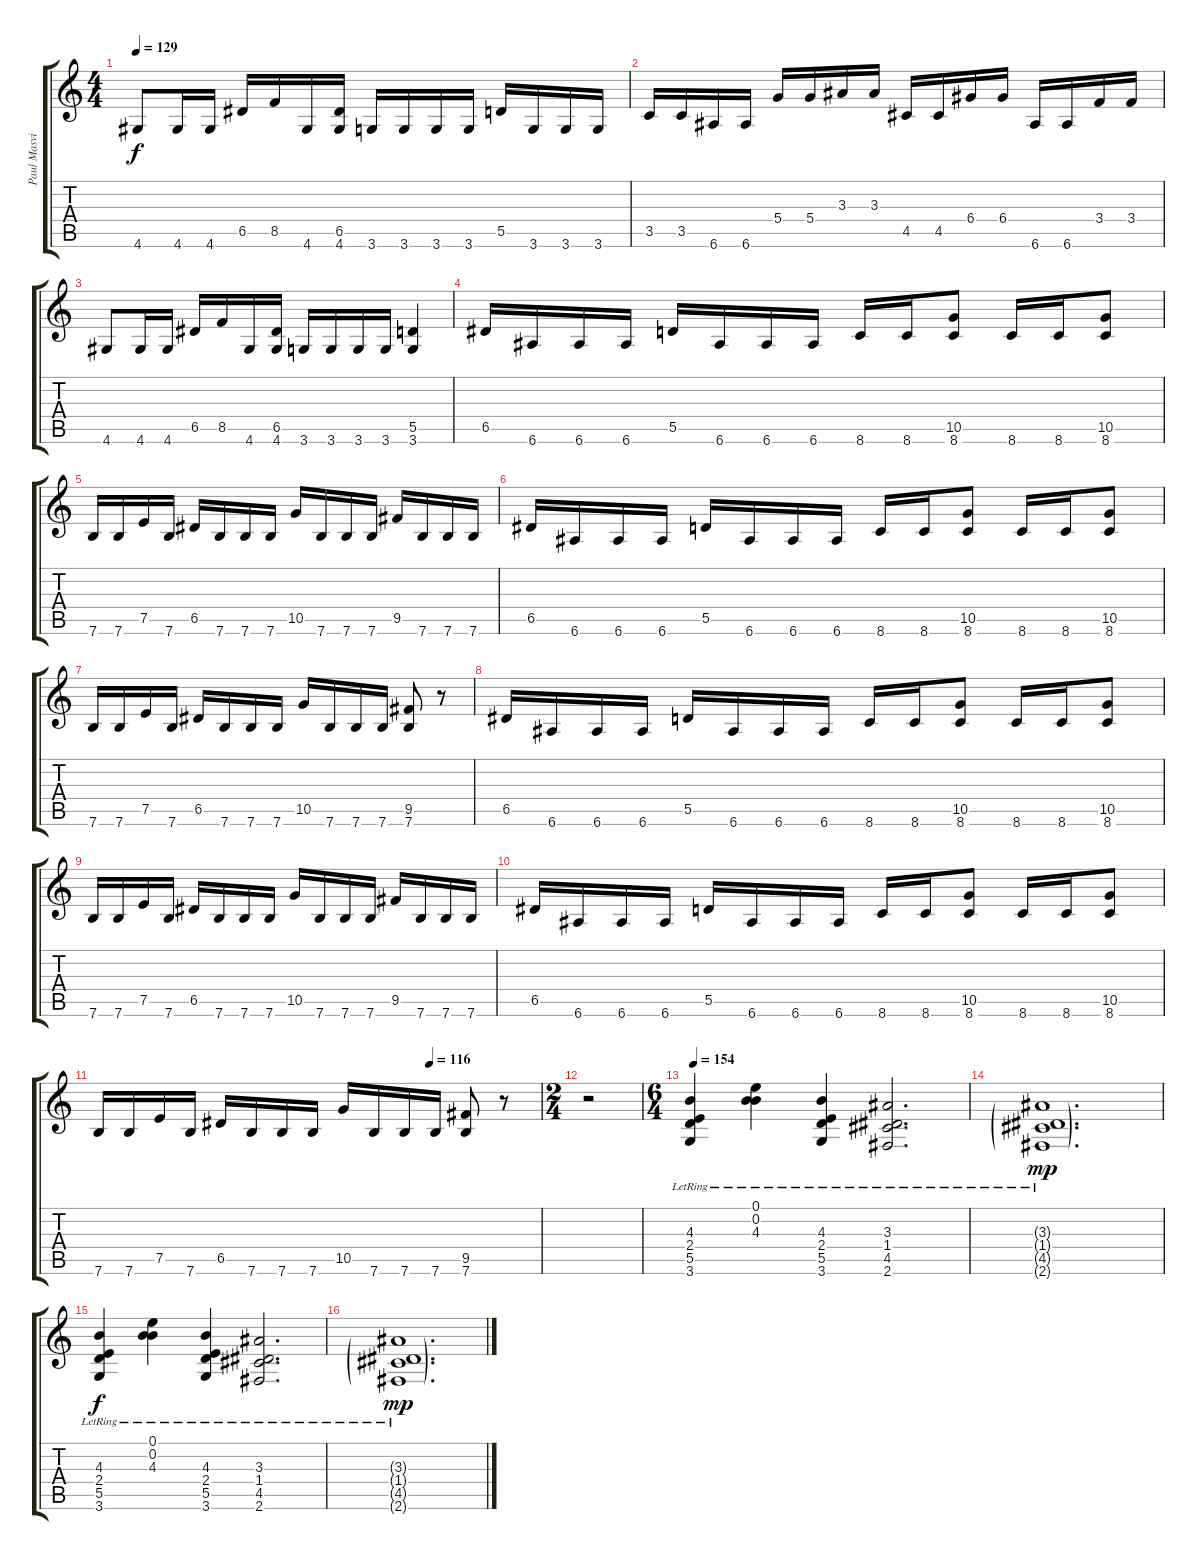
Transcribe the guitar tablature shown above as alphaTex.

\track ("Paul Masvidal" "Paul Masvi") {instrument distortionguitar}
\staff {score tabs}
\tuning (E4 B3 G3 D3 A2 E2) {hide}
\ts (4 4)
\tempo 129
\clef g2
\ks c
4.6.8{dy f} 4.6.16 4.6.16 6.5.16 8.5.16 4.6.16 (6.5 4.6).16 3.6.16 3.6.16 3.6.16 3.6.16 5.5.16 3.6.16 3.6.16 3.6.16 |
3.5.16 3.5.16 6.6.16 6.6.16 5.4.16 5.4.16 3.3.16 3.3.16 4.5.16 4.5.16 6.4.16 6.4.16 6.6.16 6.6.16 3.4.16 3.4.16 |
4.6.8 4.6.16 4.6.16 6.5.16 8.5.16 4.6.16 (6.5 4.6).16 3.6.16 3.6.16 3.6.16 3.6.16 (5.5 3.6).4 |
6.5.16 6.6.16 6.6.16 6.6.16 5.5.16 6.6.16 6.6.16 6.6.16 8.6.16 8.6.16 (10.5 8.6).8 8.6.16 8.6.16 (10.5 8.6).8 |
7.6.16 7.6.16 7.5.16 7.6.16 6.5.16 7.6.16 7.6.16 7.6.16 10.5.16 7.6.16 7.6.16 7.6.16 9.5.16 7.6.16 7.6.16 7.6.16 |
6.5.16 6.6.16 6.6.16 6.6.16 5.5.16 6.6.16 6.6.16 6.6.16 8.6.16 8.6.16 (10.5 8.6).8 8.6.16 8.6.16 (10.5 8.6).8 |
7.6.16 7.6.16 7.5.16 7.6.16 6.5.16 7.6.16 7.6.16 7.6.16 10.5.16 7.6.16 7.6.16 7.6.16 (9.5 7.6).8 r.8 |
6.5.16 6.6.16 6.6.16 6.6.16 5.5.16 6.6.16 6.6.16 6.6.16 8.6.16 8.6.16 (10.5 8.6).8 8.6.16 8.6.16 (10.5 8.6).8 |
7.6.16 7.6.16 7.5.16 7.6.16 6.5.16 7.6.16 7.6.16 7.6.16 10.5.16 7.6.16 7.6.16 7.6.16 9.5.16 7.6.16 7.6.16 7.6.16 |
6.5.16 6.6.16 6.6.16 6.6.16 5.5.16 6.6.16 6.6.16 6.6.16 8.6.16 8.6.16 (10.5 8.6).8 8.6.16 8.6.16 (10.5 8.6).8 |
\tempo (116 0.75)
7.6.16 7.6.16 7.5.16 7.6.16 6.5.16 7.6.16 7.6.16 7.6.16 10.5.16 7.6.16 7.6.16 7.6.16 (9.5 7.6).8 r.8 |
\ts (2 4)
r.2 |
\ts (6 4)
\tempo 154
(4.3{lr} 2.4{lr} 5.5{lr} 3.6{lr}).4{volume 14 instrument electricguitarjazz} (0.1{lr} 0.2{lr} 4.3{lr}).4 (4.3{lr} 2.4{lr} 5.5{lr} 3.6{lr}).4 (3.3{lr} 1.4{lr} 4.5{lr} 2.6{lr}).2{d} |
(3.3{g lr} 1.4{g lr} 4.5{g lr} 2.6{g lr}).1{d dy mp} |
(4.3{lr} 2.4{lr} 5.5{lr} 3.6{lr}).4{dy f} (0.1{lr} 0.2{lr} 4.3{lr}).4 (4.3{lr} 2.4{lr} 5.5{lr} 3.6{lr}).4 (3.3{lr} 1.4{lr} 4.5{lr} 2.6{lr}).2{d} |
(3.3{g lr} 1.4{g lr} 4.5{g lr} 2.6{g lr}).1{d dy mp}
